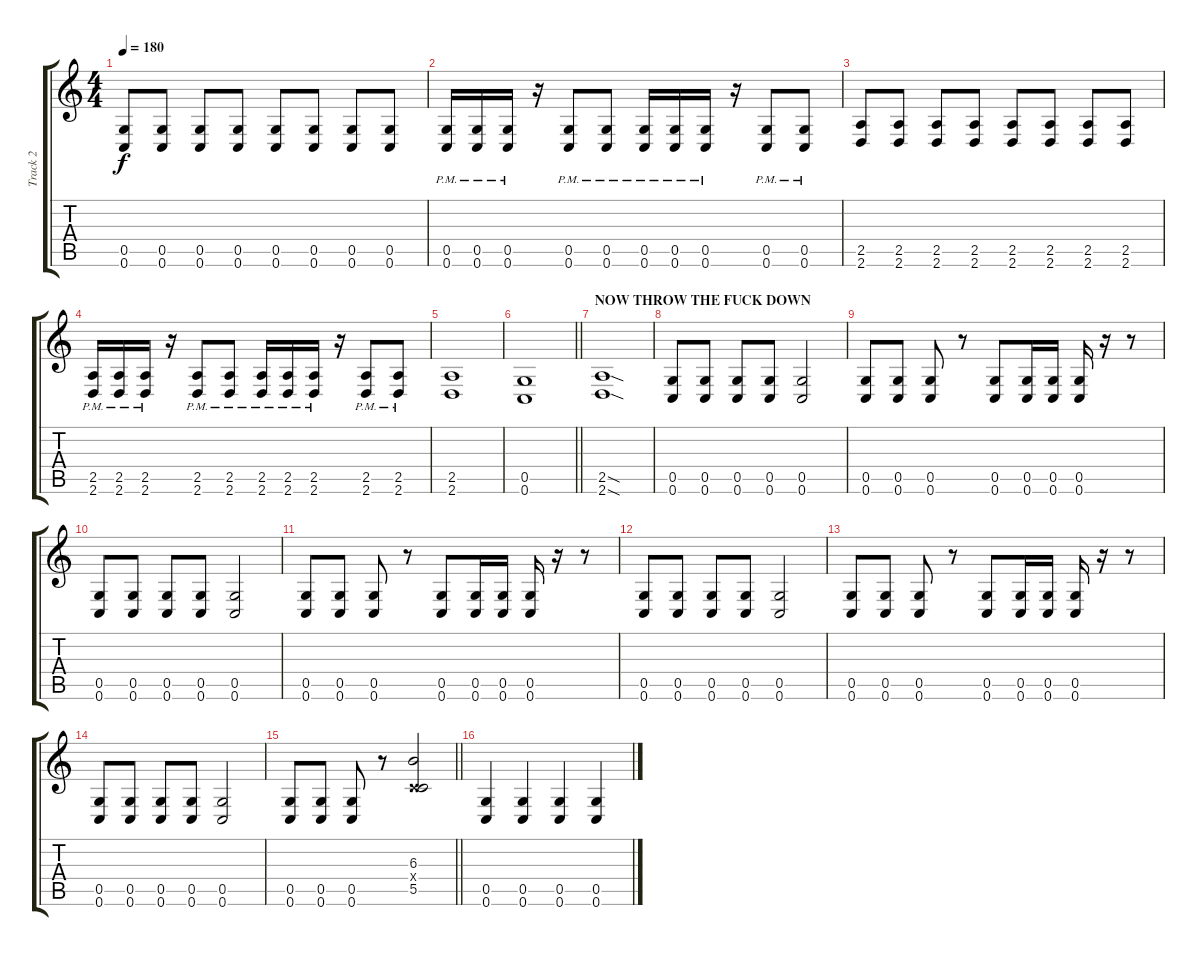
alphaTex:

\track ("Track 2" "Track 2") {instrument distortionguitar}
\staff {score tabs}
\tuning (D4 A3 F3 C3 G2 C2) {hide}
\ts (4 4)
\tempo 180
\clef g2
\ks c
(0.5 0.6).8{dy f} (0.5 0.6).8 (0.5 0.6).8 (0.5 0.6).8 (0.5 0.6).8 (0.5 0.6).8 (0.5 0.6).8 (0.5 0.6).8 |
(0.5{pm} 0.6{pm}).16 (0.5{pm} 0.6{pm}).16 (0.5{pm} 0.6{pm}).16 r.16 (0.5{pm} 0.6{pm}).8 (0.5{pm} 0.6{pm}).8 (0.5{pm} 0.6{pm}).16 (0.5{pm} 0.6{pm}).16 (0.5{pm} 0.6{pm}).16 r.16 (0.5{pm} 0.6{pm}).8 (0.5{pm} 0.6{pm}).8 |
(2.5 2.6).8 (2.5 2.6).8 (2.5 2.6).8 (2.5 2.6).8 (2.5 2.6).8 (2.5 2.6).8 (2.5 2.6).8 (2.5 2.6).8 |
(2.5{pm} 2.6{pm}).16 (2.5{pm} 2.6{pm}).16 (2.5{pm} 2.6{pm}).16 r.16 (2.5{pm} 2.6{pm}).8 (2.5{pm} 2.6{pm}).8 (2.5{pm} 2.6{pm}).16 (2.5{pm} 2.6{pm}).16 (2.5{pm} 2.6{pm}).16 r.16 (2.5{pm} 2.6{pm}).8 (2.5{pm} 2.6{pm}).8 |
(2.5 2.6).1 |
\barLineRight lightlight
(0.5 0.6).1 |
\section ("" "NOW THROW THE FUCK DOWN")
(2.5{sod} 2.6{sod}).1 |
(0.5 0.6).8 (0.5 0.6).8 (0.5 0.6).8 (0.5 0.6).8 (0.5 0.6).2 |
(0.5 0.6).8 (0.5 0.6).8 (0.5 0.6).8 r.8 (0.5 0.6).8 (0.5 0.6).16 (0.5 0.6).16 (0.5 0.6).16 r.16 r.8 |
(0.5 0.6).8 (0.5 0.6).8 (0.5 0.6).8 (0.5 0.6).8 (0.5 0.6).2 |
(0.5 0.6).8 (0.5 0.6).8 (0.5 0.6).8 r.8 (0.5 0.6).8 (0.5 0.6).16 (0.5 0.6).16 (0.5 0.6).16 r.16 r.8 |
(0.5 0.6).8 (0.5 0.6).8 (0.5 0.6).8 (0.5 0.6).8 (0.5 0.6).2 |
(0.5 0.6).8 (0.5 0.6).8 (0.5 0.6).8 r.8 (0.5 0.6).8 (0.5 0.6).16 (0.5 0.6).16 (0.5 0.6).16 r.16 r.8 |
(0.5 0.6).8 (0.5 0.6).8 (0.5 0.6).8 (0.5 0.6).8 (0.5 0.6).2 |
\barLineRight lightlight
(0.5 0.6).8 (0.5 0.6).8 (0.5 0.6).8 r.8 (6.3 0.4{x} 5.5).2 |
(0.5 0.6).4 (0.5 0.6).4 (0.5 0.6).4 (0.5 0.6).4
